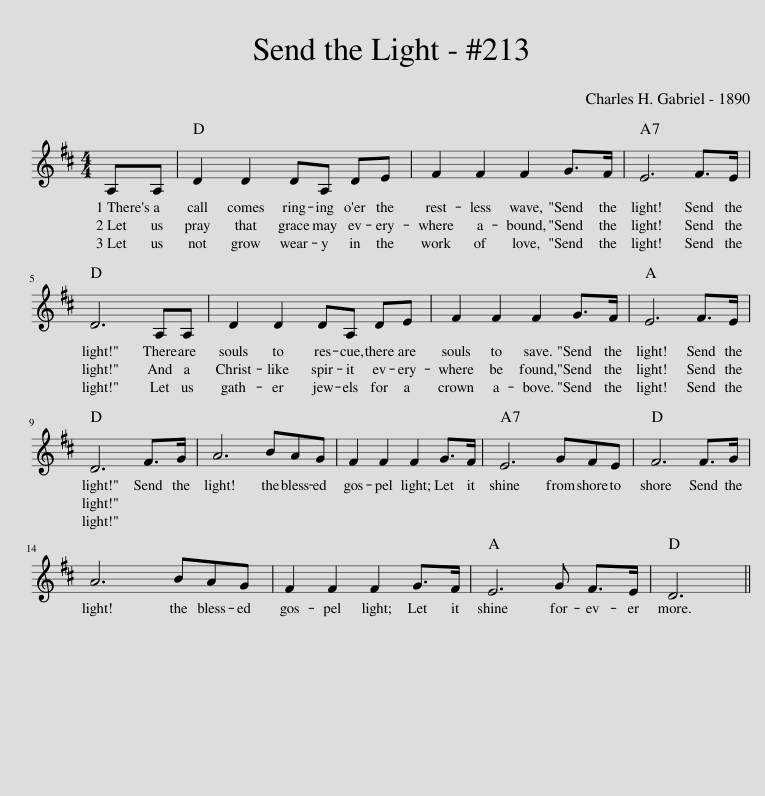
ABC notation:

X:1
L:1/8
M:4/4
I:linebreak $
K:D
V:1 treble
V:1
 A,A, | D2 D2 DA, DE | F2 F2 F2 G>F | E6 F>E |$ D6 A,A, | %5
 D2 D2 DA, DE | F2 F2 F2 G>F | E6 F>E |$ D6 F>G | A6 BAG | %10
 F2 F2 F2 G>F | E6 GFE | F6 F>G |$ A6 BAG | F2 F2 F2 G>F | %15
 E6 G F>E | D6 || %17
